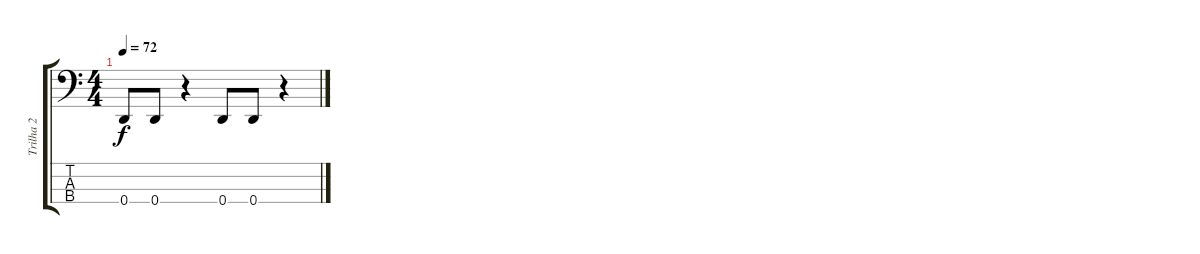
\track ("Trilha 2" "Trilha 2") {instrument slapbass2}
\staff {score tabs}
\tuning (G2 D2 A1 D1) {hide}
\ts (4 4)
\tempo 72
\clef f4
\ks c
0.4.8{dy f} 0.4.8 r.4 0.4.8 0.4.8 r.4
